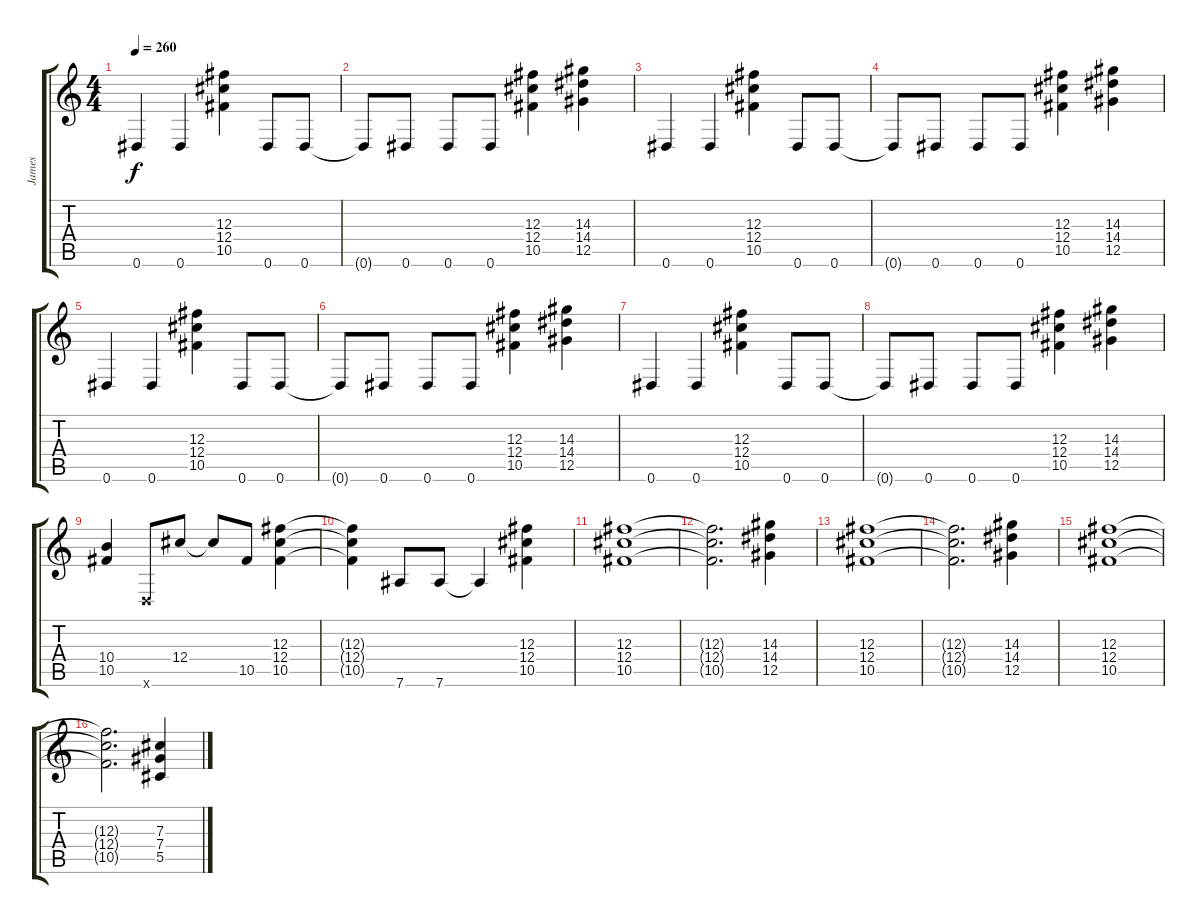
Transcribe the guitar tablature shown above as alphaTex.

\track ("James" "James") {instrument distortionguitar}
\staff {score tabs}
\tuning (Eb4 Bb3 Gb3 Db3 Ab2 Eb2) {hide}
\ts (4 4)
\tempo 260
\clef g2
\ks c
0.6.4{dy f} 0.6.4 (12.3 12.4 10.5).4 0.6.8 0.6.8 |
0.6{t}.8 0.6.8 0.6.8 0.6.8 (12.3 12.4 10.5).4 (14.3 14.4 12.5).4 |
0.6.4 0.6.4 (12.3 12.4 10.5).4 0.6.8 0.6.8 |
0.6{t}.8 0.6.8 0.6.8 0.6.8 (12.3 12.4 10.5).4 (14.3 14.4 12.5).4 |
0.6.4 0.6.4 (12.3 12.4 10.5).4 0.6.8 0.6.8 |
0.6{t}.8 0.6.8 0.6.8 0.6.8 (12.3 12.4 10.5).4 (14.3 14.4 12.5).4 |
0.6.4 0.6.4 (12.3 12.4 10.5).4 0.6.8 0.6.8 |
0.6{t}.8 0.6.8 0.6.8 0.6.8 (12.3 12.4 10.5).4 (14.3 14.4 12.5).4 |
(10.4 10.5).4 -1.6{x}.8 12.4.8 12.4{t}.8 10.5.8 (12.3 12.4 10.5).4 |
(12.3{t} 12.4{t} 10.5{t}).4 7.6.8 7.6.8 7.6{t}.4 (12.3 12.4 10.5).4 |
(12.3 12.4 10.5).1 |
(12.3{t} 12.4{t} 10.5{t}).2{d} (14.3 14.4 12.5).4 |
(12.3 12.4 10.5).1 |
(12.3{t} 12.4{t} 10.5{t}).2{d} (14.3 14.4 12.5).4 |
(12.3 12.4 10.5).1 |
(12.3{t} 12.4{t} 10.5{t}).2{d} (7.3 7.4 5.5).4
